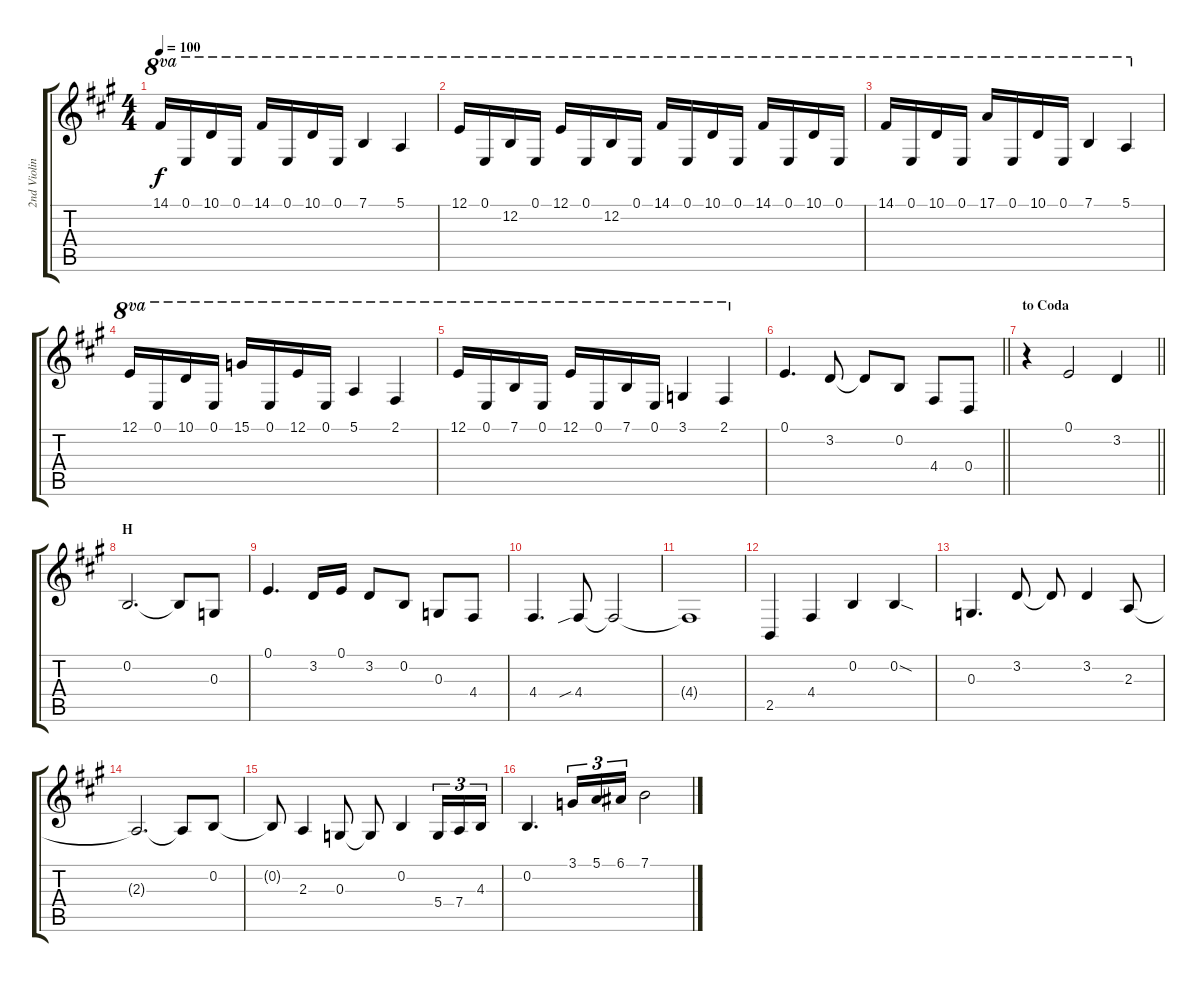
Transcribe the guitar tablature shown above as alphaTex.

\track ("2nd Violin" "2nd Violin") {instrument violin}
\staff {score tabs}
\tuning (E4 B3 G3 D3 A2 E2) {hide}
\ts (4 4)
\tempo 100
\clef g2
\ks a
14.1.16{ot 8va dy f} 0.1.16{ot 8va} 10.1.16{ot 8va} 0.1.16{ot 8va} 14.1.16{ot 8va} 0.1.16{ot 8va} 10.1.16{ot 8va} 0.1.16{ot 8va} 7.1.4{ot 8va} 5.1.4{ot 8va} |
12.1.16{ot 8va} 0.1.16{ot 8va} 12.2.16{ot 8va} 0.1.16{ot 8va} 12.1.16{ot 8va} 0.1.16{ot 8va} 12.2.16{ot 8va} 0.1.16{ot 8va} 14.1.16{ot 8va} 0.1.16{ot 8va} 10.1.16{ot 8va} 0.1.16{ot 8va} 14.1.16{ot 8va} 0.1.16{ot 8va} 10.1.16{ot 8va} 0.1.16{ot 8va} |
14.1.16{ot 8va} 0.1.16{ot 8va} 10.1.16{ot 8va} 0.1.16{ot 8va} 17.1.16{ot 8va} 0.1.16{ot 8va} 10.1.16{ot 8va} 0.1.16{ot 8va} 7.1.4{ot 8va} 5.1.4{ot 8va} |
12.1.16{ot 8va} 0.1.16{ot 8va} 10.1.16{ot 8va} 0.1.16{ot 8va} 15.1.16{ot 8va} 0.1.16{ot 8va} 12.1.16{ot 8va} 0.1.16{ot 8va} 5.1.4{ot 8va} 2.1.4{ot 8va} |
12.1.16{ot 8va} 0.1.16{ot 8va} 7.1.16{ot 8va} 0.1.16{ot 8va} 12.1.16{ot 8va} 0.1.16{ot 8va} 7.1.16{ot 8va} 0.1.16{ot 8va} 3.1.4{ot 8va} 2.1.4{ot 8va} |
\barLineRight lightlight
0.1.4{d} 3.2.8 3.2{t}.8 0.2.8 4.4.8 0.4.8 |
\section ("" "to Coda")
\barLineRight lightlight
r.4 0.1.2{volume 8} 3.2.4{volume 11} |
\section ("" "H")
0.2.2{d} 0.2{t}.8 0.3.8 |
0.1.4{d} 3.2.16 0.1.16 3.2.8 0.2.8 0.3.8 4.4.8 |
4.4.4{d} 4.4{sib}.8 4.4{t}.2 |
4.4{t}.1 |
2.5.4 4.4.4 0.2.4 0.2{sod}.4 |
0.3.4{d} 3.2.8 3.2{t}.8 3.2.4 2.3.8 |
2.3{t}.2{d} 2.3{t}.8 0.2.8 |
0.2{t}.8 2.3.4 0.3.8 0.3{t}.8 0.2.4 5.4.16{tu (3 2)} 7.4.16{tu (3 2)} 4.3.16{tu (3 2)} |
0.2.4{d} 3.1.16{tu (3 2)} 5.1.16{tu (3 2)} 6.1.16{tu (3 2)} 7.1.2
